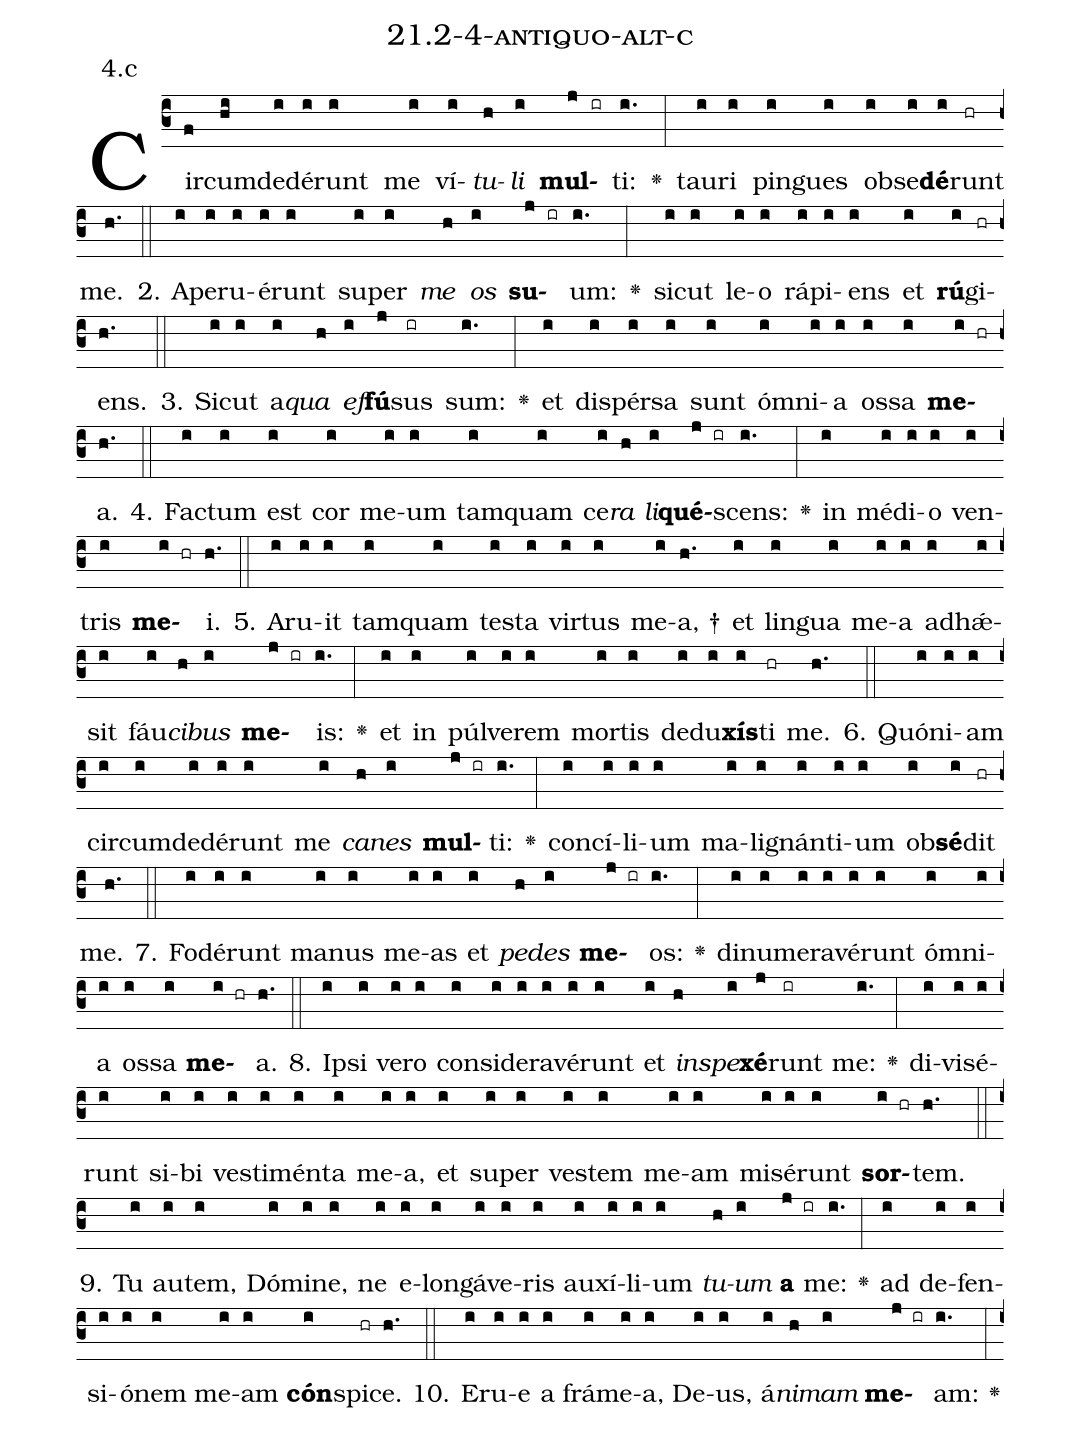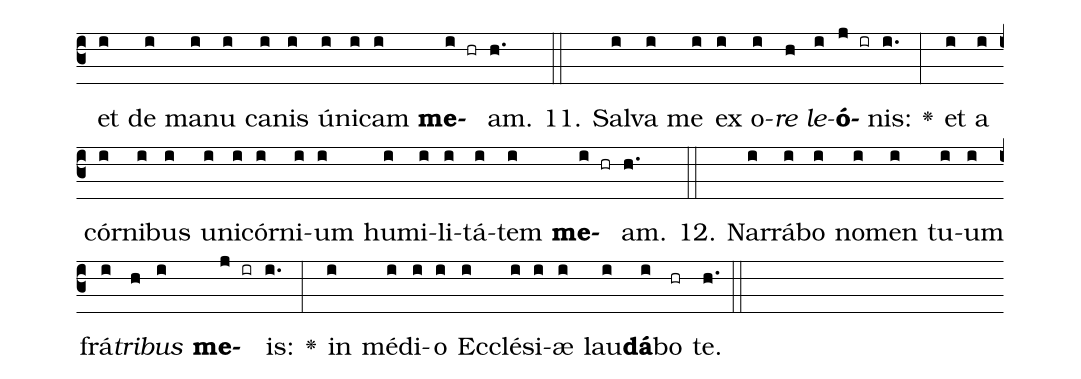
name: 21.2-4-antiquo-alt-c;
annotation: 4.c;
%%
(c3)Cir(f)cum(hi)de(i)dé(i)runt(i) me(i) ví(i)<i>tu</i>(h)<i>li</i>(i) <b>mul</b>(j ir)ti:(i.) <v>\greheightstar</v>(:) tau(i)ri(i) pin(i)gues(i) ob(i)se(i)<b>dé</b>(i)runt(hr) me.(h.) (::)
2. A(i)pe(i)ru(i)é(i)runt(i) su(i)per(i) <i>me</i>(h) <i>os</i>(i) <b>su</b>(j ir)um:(i.) <v>\greheightstar</v>(:) sic(i)ut(i) le(i)o(i) rá(i)pi(i)ens(i) et(i) <b>rú</b>(i)gi(hr)ens.(h.) (::)
3. Sic(i)ut(i) a(i)<i>qua</i>(h) <i>ef</i>(i)<b>fú</b>(j)sus(ir) sum:(i.) <v>\greheightstar</v>(:) et(i) di(i)spér(i)sa(i) sunt(i) óm(i)ni(i)a(i) os(i)sa(i) <b>me</b>(i hr)a.(h.) (::)
4. Fac(i)tum(i) est(i) cor(i) me(i)um(i) tam(i)quam(i) ce(i)<i>ra</i>(h) <i>li</i>(i)<b>qué</b>(j ir)scens:(i.) <v>\greheightstar</v>(:) in(i) mé(i)di(i)o(i) ven(i)tris(i) <b>me</b>(i hr)i.(h.) (::)
5. A(i)ru(i)it(i) tam(i)quam(i) tes(i)ta(i) vir(i)tus(i) me(i)a, †(h.) et(i) lin(i)gua(i) me(i)a(i) ad(i)hǽ(i)sit(i) fáu(i)<i>ci</i>(h)<i>bus</i>(i) <b>me</b>(j ir)is:(i.) <v>\greheightstar</v>(:) et(i) in(i) púl(i)ve(i)rem(i) mor(i)tis(i) de(i)du(i)<b>xís</b>(i)ti(hr) me.(h.) (::)
6. Quón(i)i(i)am(i) cir(i)cum(i)de(i)dé(i)runt(i) me(i) <i>ca</i>(h)<i>nes</i>(i) <b>mul</b>(j ir)ti:(i.) <v>\greheightstar</v>(:) con(i)cí(i)li(i)um(i) ma(i)li(i)gnán(i)ti(i)um(i) ob(i)<b>sé</b>(i)dit(hr) me.(h.) (::)
7. Fo(i)dé(i)runt(i) ma(i)nus(i) me(i)as(i) et(i) <i>pe</i>(h)<i>des</i>(i) <b>me</b>(j ir)os:(i.) <v>\greheightstar</v>(:) di(i)nu(i)me(i)ra(i)vé(i)runt(i) óm(i)ni(i)a(i) os(i)sa(i) <b>me</b>(i hr)a.(h.) (::)
8. Ip(i)si(i) ve(i)ro(i) con(i)si(i)de(i)ra(i)vé(i)runt(i) et(i) <i>in</i>(h)<i>spe</i>(i)<b>xé</b>(j)runt(ir) me:(i.) <v>\greheightstar</v>(:) di(i)vi(i)sé(i)runt(i) si(i)bi(i) ves(i)ti(i)mén(i)ta(i) me(i)a,(i) et(i) su(i)per(i) ves(i)tem(i) me(i)am(i) mi(i)sé(i)runt(i) <b>sor</b>(i hr)tem.(h.) (::)
9. Tu(i) au(i)tem,(i) Dó(i)mi(i)ne,(i) ne(i) e(i)lon(i)gá(i)ve(i)ris(i) au(i)xí(i)li(i)um(i) <i>tu</i>(h)<i>um</i>(i) <b>a</b>(j ir) me:(i.) <v>\greheightstar</v>(:) ad(i) de(i)fen(i)si(i)ó(i)nem(i) me(i)am(i) <b>cón</b>(i)spi(hr)ce.(h.) (::)
10. E(i)ru(i)e(i) a(i) frá(i)me(i)a,(i) De(i)us,(i) á(i)<i>ni</i>(h)<i>mam</i>(i) <b>me</b>(j ir)am:(i.) <v>\greheightstar</v>(:) et(i) de(i) ma(i)nu(i) ca(i)nis(i) ú(i)ni(i)cam(i) <b>me</b>(i hr)am.(h.) (::)
11. Sal(i)va(i) me(i) ex(i) o(i)<i>re</i>(h) <i>le</i>(i)<b>ó</b>(j ir)nis:(i.) <v>\greheightstar</v>(:) et(i) a(i) cór(i)ni(i)bus(i) u(i)ni(i)cór(i)ni(i)um(i) hu(i)mi(i)li(i)tá(i)tem(i) <b>me</b>(i hr)am.(h.) (::)
12. Nar(i)rá(i)bo(i) no(i)men(i) tu(i)um(i) frá(i)<i>tri</i>(h)<i>bus</i>(i) <b>me</b>(j ir)is:(i.) <v>\greheightstar</v>(:) in(i) mé(i)di(i)o(i) Ec(i)clé(i)si(i)æ(i) lau(i)<b>dá</b>(i)bo(hr) te.(h.) (::)
